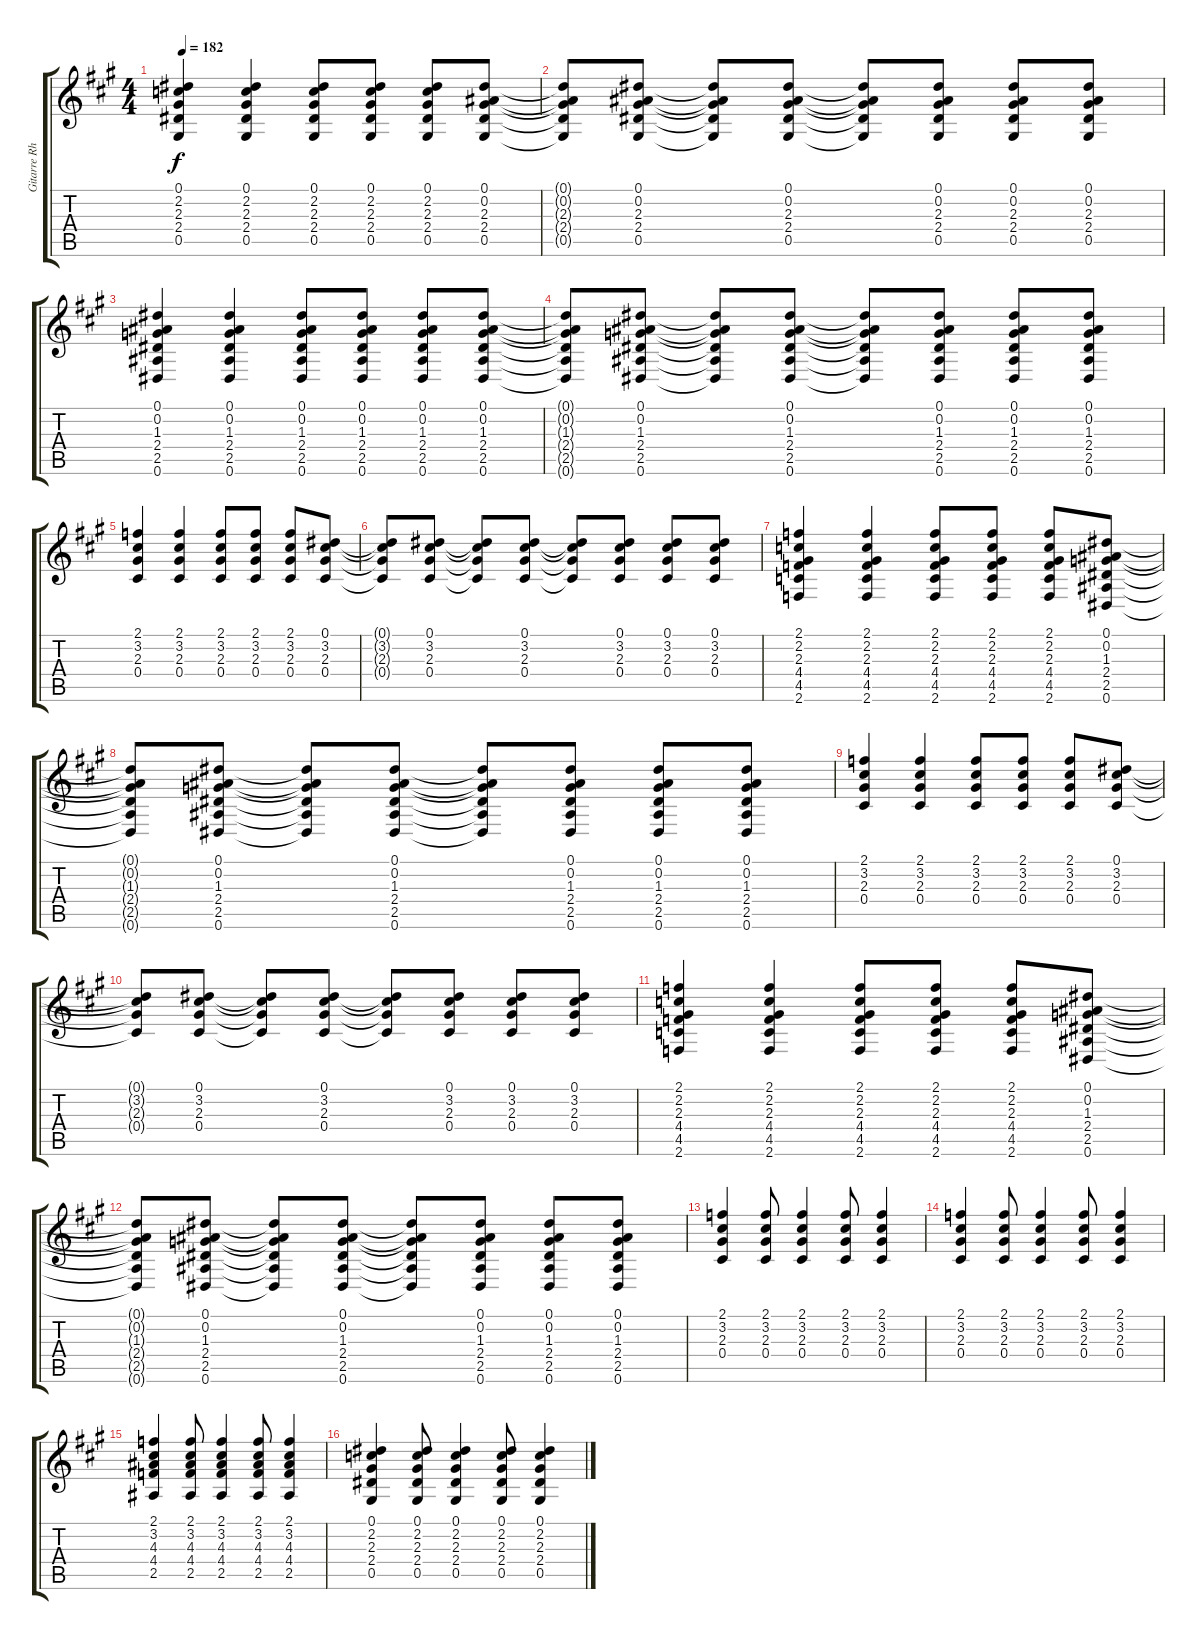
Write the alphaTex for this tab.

\track ("Gitarre Rhythm" "Gitarre Rh") {instrument overdrivenguitar}
\staff {score tabs}
\tuning (Eb4 Bb3 Gb3 Db3 Ab2 Eb2) {hide}
\ts (4 4)
\tempo 182
\clef g2
\ks a
(0.1 2.2 2.3 2.4 0.5).4{dy f} (0.1 2.2 2.3 2.4 0.5).4 (0.1 2.2 2.3 2.4 0.5).8 (0.1 2.2 2.3 2.4 0.5).8 (0.1 2.2 2.3 2.4 0.5).8 (0.1 0.2 2.3 2.4 0.5).8 |
(0.1{t} 0.2{t} 2.3{t} 2.4{t} 0.5{t}).8 (0.1 0.2 2.3 2.4 0.5).8 (0.1{t} 0.2{t} 2.3{t} 2.4{t} 0.5{t}).8 (0.1 0.2 2.3 2.4 0.5).8 (0.1{t} 0.2{t} 2.3{t} 2.4{t} 0.5{t}).8 (0.1 0.2 2.3 2.4 0.5).8 (0.1 0.2 2.3 2.4 0.5).8 (0.1 0.2 2.3 2.4 0.5).8 |
(0.1 0.2 1.3 2.4 2.5 0.6).4 (0.1 0.2 1.3 2.4 2.5 0.6).4 (0.1 0.2 1.3 2.4 2.5 0.6).8 (0.1 0.2 1.3 2.4 2.5 0.6).8 (0.1 0.2 1.3 2.4 2.5 0.6).8 (0.1 0.2 1.3 2.4 2.5 0.6).8 |
(0.1{t} 0.2{t} 1.3{t} 2.4{t} 2.5{t} 0.6{t}).8 (0.1 0.2 1.3 2.4 2.5 0.6).8 (0.1{t} 0.2{t} 1.3{t} 2.4{t} 2.5{t} 0.6{t}).8 (0.1 0.2 1.3 2.4 2.5 0.6).8 (0.1{t} 0.2{t} 1.3{t} 2.4{t} 2.5{t} 0.6{t}).8 (0.1 0.2 1.3 2.4 2.5 0.6).8 (0.1 0.2 1.3 2.4 2.5 0.6).8 (0.1 0.2 1.3 2.4 2.5 0.6).8 |
(2.1 3.2 2.3 0.4).4 (2.1 3.2 2.3 0.4).4 (2.1 3.2 2.3 0.4).8 (2.1 3.2 2.3 0.4).8 (2.1 3.2 2.3 0.4).8 (0.1 3.2 2.3 0.4).8 |
(0.1{t} 3.2{t} 2.3{t} 0.4{t}).8 (0.1 3.2 2.3 0.4).8 (0.1{t} 3.2{t} 2.3{t} 0.4{t}).8 (0.1 3.2 2.3 0.4).8 (0.1{t} 3.2{t} 2.3{t} 0.4{t}).8 (0.1 3.2 2.3 0.4).8 (0.1 3.2 2.3 0.4).8 (0.1 3.2 2.3 0.4).8 |
(2.1 2.2 2.3 4.4 4.5 2.6).4 (2.1 2.2 2.3 4.4 4.5 2.6).4 (2.1 2.2 2.3 4.4 4.5 2.6).8 (2.1 2.2 2.3 4.4 4.5 2.6).8 (2.1 2.2 2.3 4.4 4.5 2.6).8 (0.1 0.2 1.3 2.4 2.5 0.6).8 |
(0.1{t} 0.2{t} 1.3{t} 2.4{t} 2.5{t} 0.6{t}).8 (0.1 0.2 1.3 2.4 2.5 0.6).8 (0.1{t} 0.2{t} 1.3{t} 2.4{t} 2.5{t} 0.6{t}).8 (0.1 0.2 1.3 2.4 2.5 0.6).8 (0.1{t} 0.2{t} 1.3{t} 2.4{t} 2.5{t} 0.6{t}).8 (0.1 0.2 1.3 2.4 2.5 0.6).8 (0.1 0.2 1.3 2.4 2.5 0.6).8 (0.1 0.2 1.3 2.4 2.5 0.6).8 |
(2.1 3.2 2.3 0.4).4 (2.1 3.2 2.3 0.4).4 (2.1 3.2 2.3 0.4).8 (2.1 3.2 2.3 0.4).8 (2.1 3.2 2.3 0.4).8 (0.1 3.2 2.3 0.4).8 |
(0.1{t} 3.2{t} 2.3{t} 0.4{t}).8 (0.1 3.2 2.3 0.4).8 (0.1{t} 3.2{t} 2.3{t} 0.4{t}).8 (0.1 3.2 2.3 0.4).8 (0.1{t} 3.2{t} 2.3{t} 0.4{t}).8 (0.1 3.2 2.3 0.4).8 (0.1 3.2 2.3 0.4).8 (0.1 3.2 2.3 0.4).8 |
(2.1 2.2 2.3 4.4 4.5 2.6).4 (2.1 2.2 2.3 4.4 4.5 2.6).4 (2.1 2.2 2.3 4.4 4.5 2.6).8 (2.1 2.2 2.3 4.4 4.5 2.6).8 (2.1 2.2 2.3 4.4 4.5 2.6).8 (0.1 0.2 1.3 2.4 2.5 0.6).8 |
(0.1{t} 0.2{t} 1.3{t} 2.4{t} 2.5{t} 0.6{t}).8 (0.1 0.2 1.3 2.4 2.5 0.6).8 (0.1{t} 0.2{t} 1.3{t} 2.4{t} 2.5{t} 0.6{t}).8 (0.1 0.2 1.3 2.4 2.5 0.6).8 (0.1{t} 0.2{t} 1.3{t} 2.4{t} 2.5{t} 0.6{t}).8 (0.1 0.2 1.3 2.4 2.5 0.6).8 (0.1 0.2 1.3 2.4 2.5 0.6).8 (0.1 0.2 1.3 2.4 2.5 0.6).8 |
(2.1 3.2 2.3 0.4).4 (2.1 3.2 2.3 0.4).8 (2.1 3.2 2.3 0.4).4 (2.1 3.2 2.3 0.4).8 (2.1 3.2 2.3 0.4).4 |
(2.1 3.2 2.3 0.4).4 (2.1 3.2 2.3 0.4).8 (2.1 3.2 2.3 0.4).4 (2.1 3.2 2.3 0.4).8 (2.1 3.2 2.3 0.4).4 |
(2.1 3.2 4.3 4.4 2.5).4 (2.1 3.2 4.3 4.4 2.5).8 (2.1 3.2 4.3 4.4 2.5).4 (2.1 3.2 4.3 4.4 2.5).8 (2.1 3.2 4.3 4.4 2.5).4 |
(0.1 2.2 2.3 2.4 0.5).4 (0.1 2.2 2.3 2.4 0.5).8 (0.1 2.2 2.3 2.4 0.5).4 (0.1 2.2 2.3 2.4 0.5).8 (0.1 2.2 2.3 2.4 0.5).4
